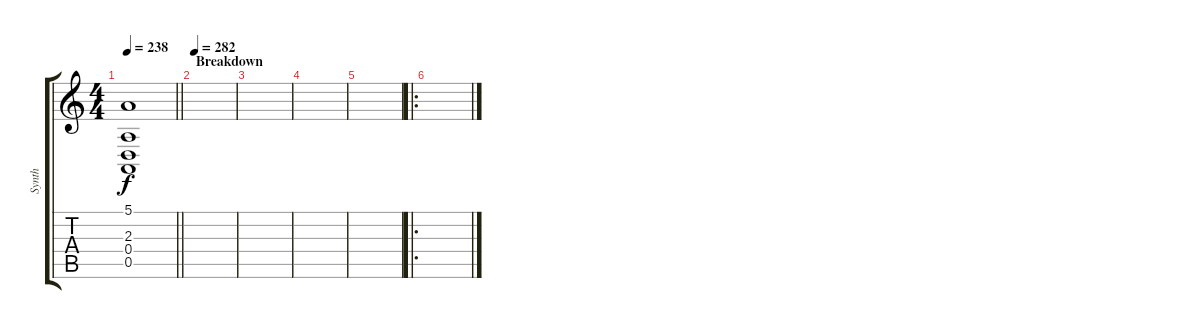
\track ("Synth" "Synth") {instrument stringensemble1}
\staff {score tabs}
\tuning (E4 B3 G3 D3 A2 E2) {hide}
\ts (4 4)
\tempo 238
\clef g2
\barLineRight lightlight
\ks c
(5.1{t} 2.3{t} 0.4{t} 0.5{t}).1{dy f} |
\section ("" "Breakdown")
\tempo 282
|
|
|
|
\ro
